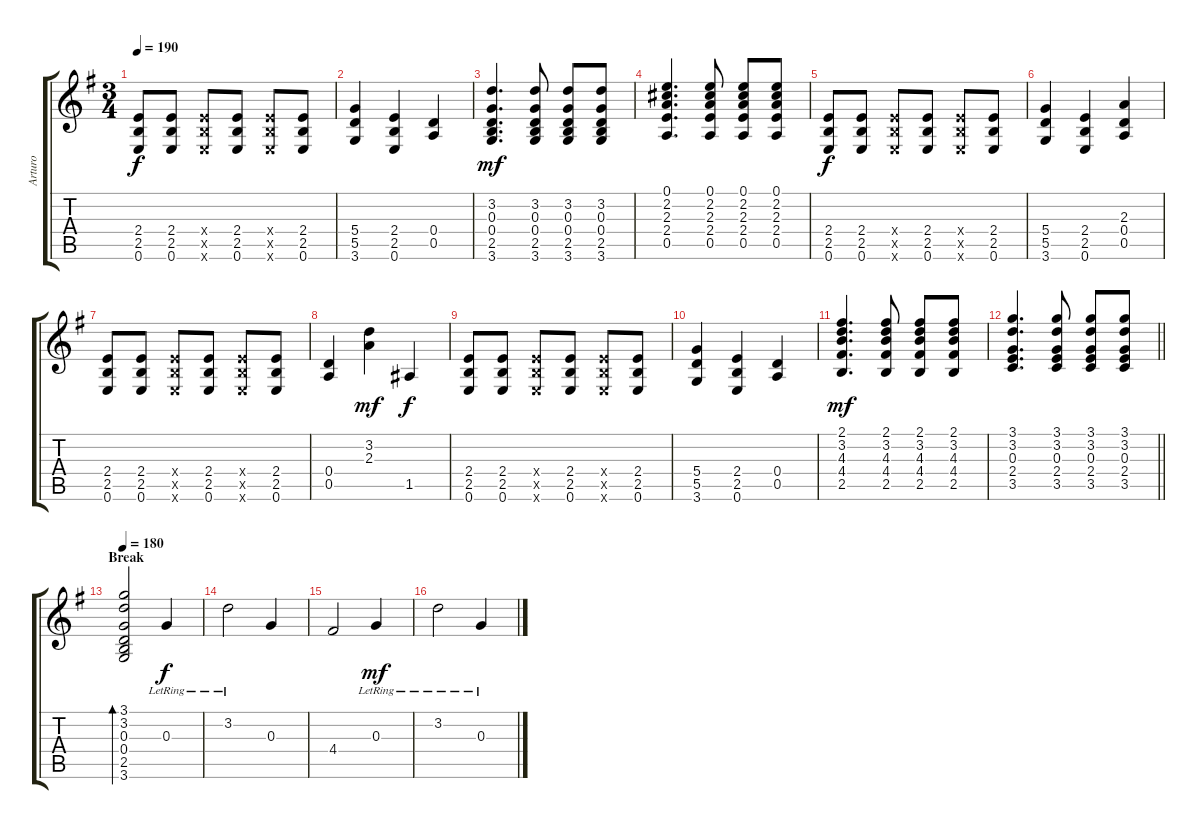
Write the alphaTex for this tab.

\track ("Arturo" "Arturo") {instrument acousticguitarsteel}
\staff {score tabs}
\tuning (E4 B3 G3 D3 A2 E2) {hide}
\ts (3 4)
\tempo 190
\clef g2
\ks g
(2.4 2.5 0.6).8{dy f} (2.4 2.5 0.6).8 (2.4{x} 2.5{x} 0.6{x}).8 (2.4 2.5 0.6).8 (2.4{x} 2.5{x} 0.6{x}).8 (2.4 2.5 0.6).8 |
(5.4 5.5 3.6).4 (2.4 2.5 0.6).4 (0.4 0.5).4 |
(3.2 0.3 0.4 2.5 3.6).4{d dy mf} (3.2 0.3 0.4 2.5 3.6).8 (3.2 0.3 0.4 2.5 3.6).8 (3.2 0.3 0.4 2.5 3.6).8 |
(0.1 2.2 2.3 2.4 0.5).4{d} (0.1 2.2 2.3 2.4 0.5).8 (0.1 2.2 2.3 2.4 0.5).8 (0.1 2.2 2.3 2.4 0.5).8 |
(2.4 2.5 0.6).8{dy f} (2.4 2.5 0.6).8 (2.4{x} 2.5{x} 0.6{x}).8 (2.4 2.5 0.6).8 (2.4{x} 2.5{x} 0.6{x}).8 (2.4 2.5 0.6).8 |
(5.4 5.5 3.6).4 (2.4 2.5 0.6).4 (2.3 0.4 0.5).4 |
(2.4 2.5 0.6).8 (2.4 2.5 0.6).8 (2.4{x} 2.5{x} 0.6{x}).8 (2.4 2.5 0.6).8 (2.4{x} 2.5{x} 0.6{x}).8 (2.4 2.5 0.6).8 |
(0.4 0.5).4 (3.2 2.3).4{dy mf} 1.5.4{dy f} |
(2.4 2.5 0.6).8 (2.4 2.5 0.6).8 (2.4{x} 2.5{x} 0.6{x}).8 (2.4 2.5 0.6).8 (2.4{x} 2.5{x} 0.6{x}).8 (2.4 2.5 0.6).8 |
(5.4 5.5 3.6).4 (2.4 2.5 0.6).4 (0.4 0.5).4 |
(2.1 3.2 4.3 4.4 2.5).4{d dy mf} (2.1 3.2 4.3 4.4 2.5).8 (2.1 3.2 4.3 4.4 2.5).8 (2.1 3.2 4.3 4.4 2.5).8 |
\barLineRight lightlight
(3.1 3.2 0.3 2.4 3.5).4{d} (3.1 3.2 0.3 2.4 3.5).8 (3.1 3.2 0.3 2.4 3.5).8 (3.1 3.2 0.3 2.4 3.5).8 |
\section ("" "Break")
\tempo 180
(3.1 3.2 0.3 0.4 2.5 3.6).2{bd 60} 0.3{lr}.4{dy f} |
3.2{lr}.2 0.3.4 |
4.4.2 0.3{lr}.4{dy mf} |
3.2{lr}.2 0.3{lr}.4
